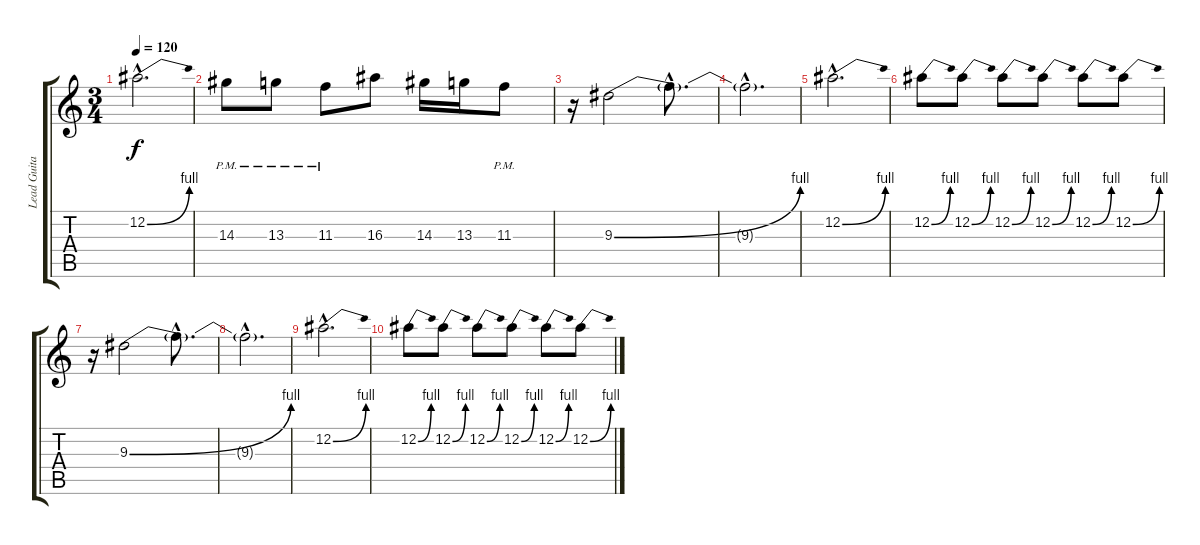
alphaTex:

\track ("Lead Guitar 2 (Ville)" "Lead Guita") {instrument distortionguitar}
\staff {score tabs}
\tuning (Eb4 Bb3 Gb3 Db3 Ab2 Eb2) {hide}
\ts (3 4)
\tempo 120
\clef g2
\ks c
12.2{be (bend 0 0 60 4) hac}.2{d dy f} |
14.3{pm}.8 13.3{pm}.8 11.3{pm}.8 16.3.8 14.3.16 13.3.16 11.3{pm}.8 |
r.16 9.3{be (bend 0 0 60 4)}.2 9.3{hac t}.8{d} |
9.3{hac t}.2{d} |
12.2{be (bend 0 0 60 4) hac}.2{d} |
12.2{be (bend 0 0 60 4)}.8 12.2{be (bend 0 0 60 4)}.8 12.2{be (bend 0 0 60 4)}.8 12.2{be (bend 0 0 60 4)}.8 12.2{be (bend 0 0 60 4)}.8 12.2{be (bend 0 0 60 4)}.8 |
r.16 9.3{be (bend 0 0 60 4)}.2 9.3{hac t}.8{d} |
9.3{hac t}.2{d} |
12.2{be (bend 0 0 60 4) hac}.2{d} |
12.2{be (bend 0 0 60 4)}.8 12.2{be (bend 0 0 60 4)}.8 12.2{be (bend 0 0 60 4)}.8 12.2{be (bend 0 0 60 4)}.8 12.2{be (bend 0 0 60 4)}.8 12.2{be (bend 0 0 60 4)}.8
